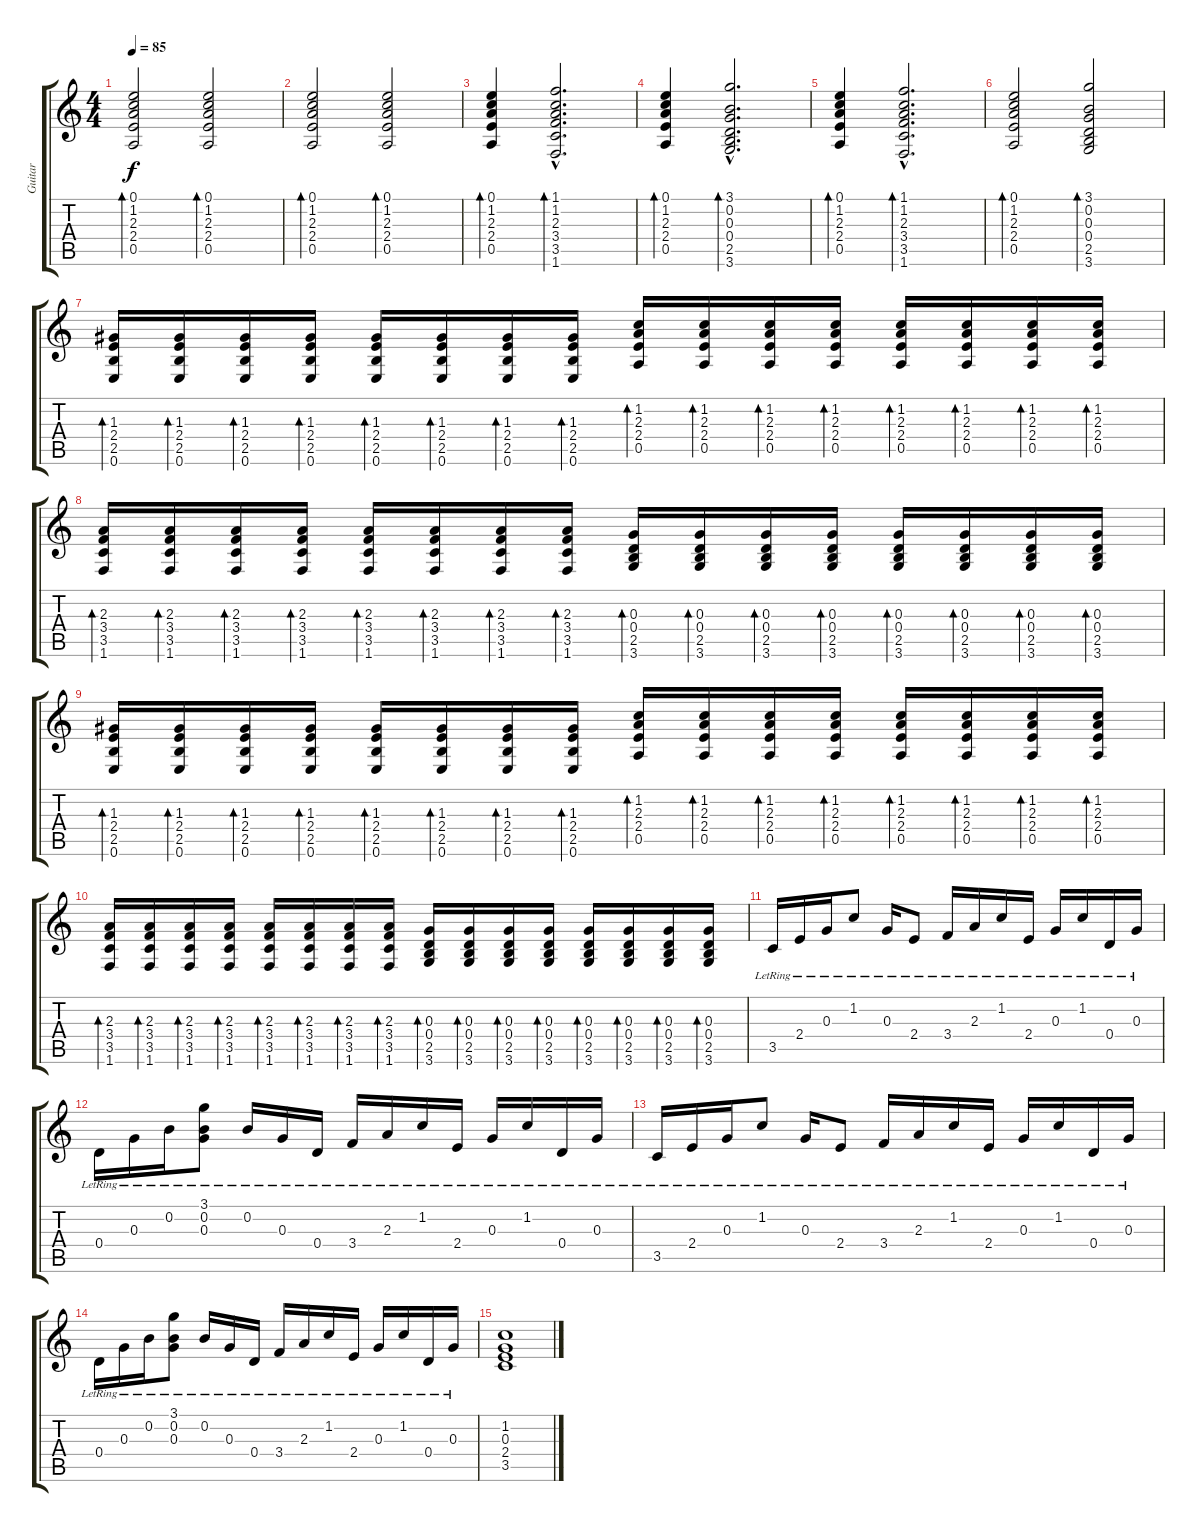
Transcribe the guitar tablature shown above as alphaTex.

\track ("Guitar" "Guitar") {instrument acousticguitarsteel}
\staff {score tabs}
\tuning (E4 B3 G3 D3 A2 E2) {hide}
\ts (4 4)
\tempo 85
\clef g2
\ks c
(0.1 1.2 2.3 2.4 0.5).2{bd 240 dy f instrument acousticguitarsteel} (0.1 1.2 2.3 2.4 0.5).2{bd 240} |
(0.1 1.2 2.3 2.4 0.5).2{bd 240} (0.1 1.2 2.3 2.4 0.5).2{bd 240} |
(0.1 1.2 2.3 2.4 0.5).4{bd 120} (1.1{hac} 1.2{hac} 2.3{hac} 3.4{hac} 3.5{hac} 1.6{hac}).2{d bd 120} |
(0.1 1.2 2.3 2.4 0.5).4{bd 120} (3.1{hac} 0.2{hac} 0.3{hac} 0.4{hac} 2.5{hac} 3.6{hac}).2{d bd 120} |
(0.1 1.2 2.3 2.4 0.5).4{bd 120} (1.1{hac} 1.2{hac} 2.3{hac} 3.4{hac} 3.5{hac} 1.6{hac}).2{d bd 120} |
(0.1 1.2 2.3 2.4 0.5).2{bd 120} (3.1 0.2 0.3 0.4 2.5 3.6).2{bd 120} |
(1.3 2.4 2.5 0.6).16{bd 60 instrument electricguitarmuted} (1.3 2.4 2.5 0.6).16{bd 60} (1.3 2.4 2.5 0.6).16{bd 60} (1.3 2.4 2.5 0.6).16{bd 60} (1.3 2.4 2.5 0.6).16{bd 60} (1.3 2.4 2.5 0.6).16{bd 60} (1.3 2.4 2.5 0.6).16{bd 60} (1.3 2.4 2.5 0.6).16{bd 60} (1.2 2.3 2.4 0.5).16{bd 60} (1.2 2.3 2.4 0.5).16{bd 60} (1.2 2.3 2.4 0.5).16{bd 60} (1.2 2.3 2.4 0.5).16{bd 60} (1.2 2.3 2.4 0.5).16{bd 60} (1.2 2.3 2.4 0.5).16{bd 60} (1.2 2.3 2.4 0.5).16{bd 60} (1.2 2.3 2.4 0.5).16{bd 60} |
(2.3 3.4 3.5 1.6).16{bd 60} (2.3 3.4 3.5 1.6).16{bd 60} (2.3 3.4 3.5 1.6).16{bd 60} (2.3 3.4 3.5 1.6).16{bd 60} (2.3 3.4 3.5 1.6).16{bd 60} (2.3 3.4 3.5 1.6).16{bd 60} (2.3 3.4 3.5 1.6).16{bd 60} (2.3 3.4 3.5 1.6).16{bd 60} (0.3 0.4 2.5 3.6).16{bd 60} (0.3 0.4 2.5 3.6).16{bd 60} (0.3 0.4 2.5 3.6).16{bd 60} (0.3 0.4 2.5 3.6).16{bd 60} (0.3 0.4 2.5 3.6).16{bd 60} (0.3 0.4 2.5 3.6).16{bd 60} (0.3 0.4 2.5 3.6).16{bd 60} (0.3 0.4 2.5 3.6).16{bd 60} |
(1.3 2.4 2.5 0.6).16{bd 60 instrument electricguitarmuted} (1.3 2.4 2.5 0.6).16{bd 60} (1.3 2.4 2.5 0.6).16{bd 60} (1.3 2.4 2.5 0.6).16{bd 60} (1.3 2.4 2.5 0.6).16{bd 60} (1.3 2.4 2.5 0.6).16{bd 60} (1.3 2.4 2.5 0.6).16{bd 60} (1.3 2.4 2.5 0.6).16{bd 60} (1.2 2.3 2.4 0.5).16{bd 60} (1.2 2.3 2.4 0.5).16{bd 60} (1.2 2.3 2.4 0.5).16{bd 60} (1.2 2.3 2.4 0.5).16{bd 60} (1.2 2.3 2.4 0.5).16{bd 60} (1.2 2.3 2.4 0.5).16{bd 60} (1.2 2.3 2.4 0.5).16{bd 60} (1.2 2.3 2.4 0.5).16{bd 60} |
(2.3 3.4 3.5 1.6).16{bd 60} (2.3 3.4 3.5 1.6).16{bd 60} (2.3 3.4 3.5 1.6).16{bd 60} (2.3 3.4 3.5 1.6).16{bd 60} (2.3 3.4 3.5 1.6).16{bd 60} (2.3 3.4 3.5 1.6).16{bd 60} (2.3 3.4 3.5 1.6).16{bd 60} (2.3 3.4 3.5 1.6).16{bd 60} (0.3 0.4 2.5 3.6).16{bd 60} (0.3 0.4 2.5 3.6).16{bd 60} (0.3 0.4 2.5 3.6).16{bd 60} (0.3 0.4 2.5 3.6).16{bd 60} (0.3 0.4 2.5 3.6).16{bd 60} (0.3 0.4 2.5 3.6).16{bd 60} (0.3 0.4 2.5 3.6).16{bd 60} (0.3 0.4 2.5 3.6).16{bd 60} |
3.5{lr}.16{instrument acousticguitarsteel} 2.4{lr}.16 0.3{lr}.16 1.2{lr}.8 0.3{lr}.16 2.4{lr}.8 3.4{lr}.16 2.3{lr}.16 1.2{lr}.16 2.4{lr}.16 0.3{lr}.16 1.2{lr}.16 0.4{lr}.16 0.3{lr}.16 |
0.4{lr}.16 0.3{lr}.16 0.2{lr}.16 (3.1{lr} 0.2{lr} 0.3{lr}).8 0.2{lr}.16 0.3{lr}.16 0.4{lr}.16 3.4{lr}.16 2.3{lr}.16 1.2{lr}.16 2.4{lr}.16 0.3{lr}.16 1.2{lr}.16 0.4{lr}.16 0.3{lr}.16 |
3.5{lr}.16 2.4{lr}.16 0.3{lr}.16 1.2{lr}.8 0.3{lr}.16 2.4{lr}.8 3.4{lr}.16 2.3{lr}.16 1.2{lr}.16 2.4{lr}.16 0.3{lr}.16 1.2{lr}.16 0.4{lr}.16 0.3{lr}.16 |
0.4{lr}.16 0.3{lr}.16 0.2{lr}.16 (3.1{lr} 0.2{lr} 0.3{lr}).8 0.2{lr}.16 0.3{lr}.16 0.4{lr}.16 3.4{lr}.16 2.3{lr}.16 1.2{lr}.16 2.4{lr}.16 0.3{lr}.16 1.2{lr}.16 0.4{lr}.16 0.3{lr}.16 |
(1.2 0.3 2.4 3.5).1
